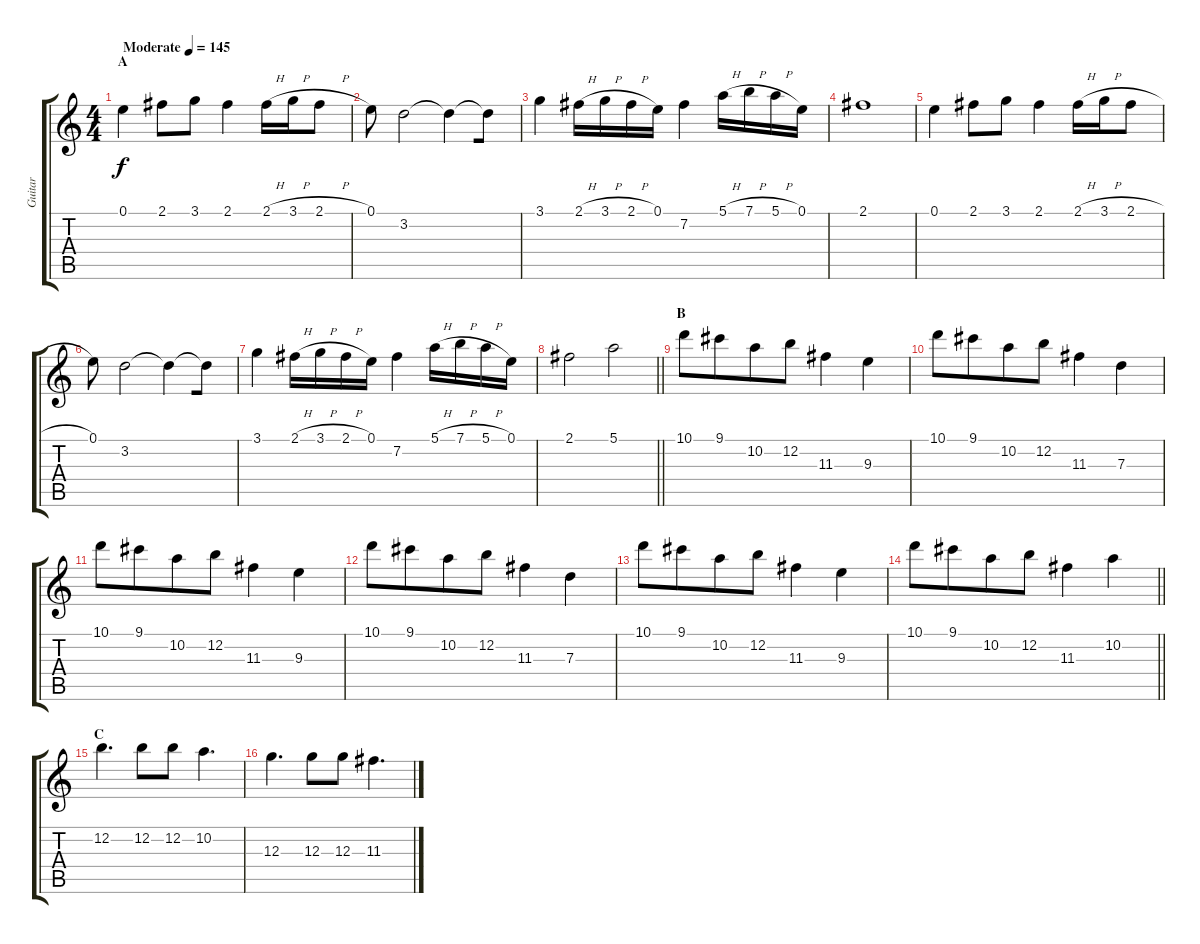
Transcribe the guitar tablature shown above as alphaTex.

\track ("Guitar" "Guitar") {instrument acousticguitarsteel}
\staff {score tabs}
\tuning (E4 B3 G3 D3 A2 E2) {hide}
\ts (4 4)
\section ("" "A")
\tempo (145 "Moderate")
\clef g2
\ks c
0.1.4{dy f instrument acousticguitarsteel beam merge} 2.1.8{beam merge} 3.1.8{beam merge} 2.1.4 2.1{h}.16{beam merge} 3.1{h}.16 2.1{h}.8 |
0.1.8 3.2.2 3.2{t}.4{beam merge} 3.2{t}.8 |
3.1.4{beam merge} 2.1{h}.16{beam merge} 3.1{h}.16{beam merge} 2.1{h}.16 0.1.16{beam merge} 7.2.4 5.1{h}.16 7.1{h}.16{beam merge} 5.1{h}.16 0.1.16 |
2.1.1 |
0.1.4{beam merge} 2.1.8{beam merge} 3.1.8{beam merge} 2.1.4 2.1{h}.16{beam merge} 3.1{h}.16 2.1{h}.8 |
0.1.8 3.2.2 3.2{t}.4{beam merge} 3.2{t}.8 |
3.1.4{beam merge} 2.1{h}.16{beam merge} 3.1{h}.16{beam merge} 2.1{h}.16 0.1.16{beam merge} 7.2.4 5.1{h}.16 7.1{h}.16{beam merge} 5.1{h}.16 0.1.16 |
\barLineRight lightlight
2.1.2{beam merge} 5.1.2 |
\section ("" "B")
10.1.8 9.1.8{beam merge} 10.2.8{beam merge} 12.2.8{beam merge} 11.3.4 9.3.4 |
10.1.8 9.1.8{beam merge} 10.2.8{beam merge} 12.2.8{beam merge} 11.3.4 7.3.4 |
10.1.8 9.1.8{beam merge} 10.2.8{beam merge} 12.2.8{beam merge} 11.3.4 9.3.4 |
10.1.8 9.1.8{beam merge} 10.2.8{beam merge} 12.2.8{beam merge} 11.3.4 7.3.4 |
10.1.8 9.1.8{beam merge} 10.2.8{beam merge} 12.2.8{beam merge} 11.3.4 9.3.4 |
\barLineRight lightlight
10.1.8 9.1.8{beam merge} 10.2.8{beam merge} 12.2.8{beam merge} 11.3.4 10.2.4 |
\section ("" "C")
12.2.4{d} 12.2.8{beam merge} 12.2.8 10.2.4{d} |
12.3.4{d} 12.3.8{beam merge} 12.3.8 11.3.4{d}
